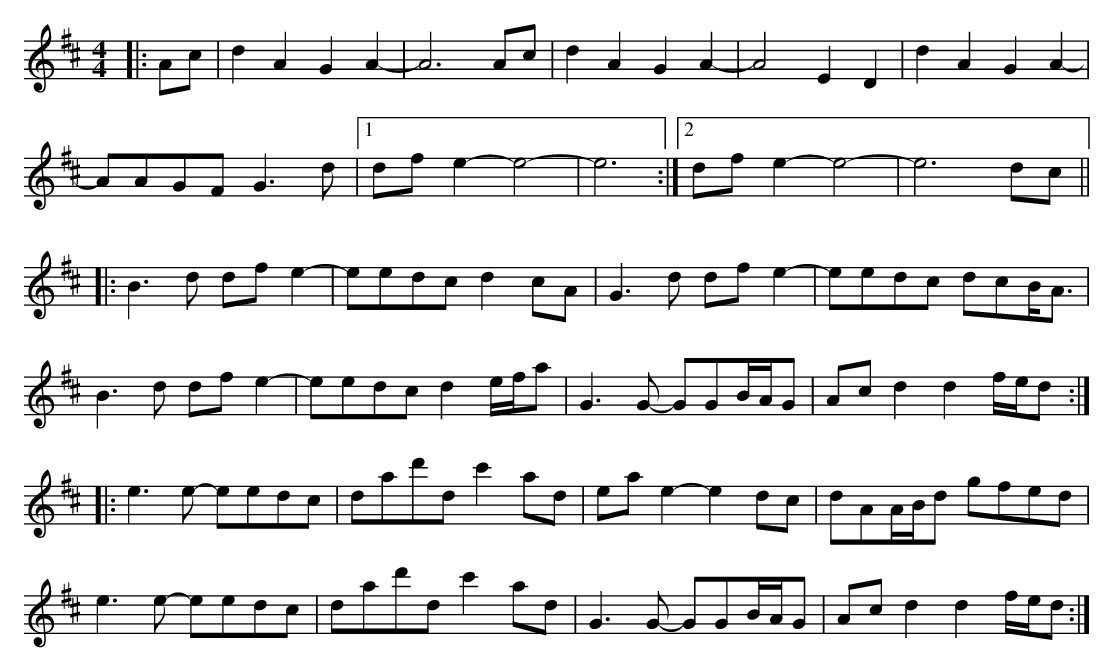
X:1
M:4/4
K:D
|:Ac|d2A2 G2A2-|A6 Ac|d2A2 G2A2-|A4 E2D2|d2A2 G2A2-|
AAGF G3d|1 dfe2- e4|-e6:|2 dfe2- e4|-e6 dc||
|:B3d dfe2-|eedc d2cA|G3d dfe2-|eedc dcB<A|
B3d dfe2-|eedc d2e/f/a|G3G- GGB/A/G|Acd2 d2f/e/d:|
|:e3e- eedc|dad'd c'2ad|eae2- e2dc|dAA/B/d gfed|
e3e- eedc|dad'd c'2ad|G3G- GGB/A/G|Acd2 d2f/e/d:|
